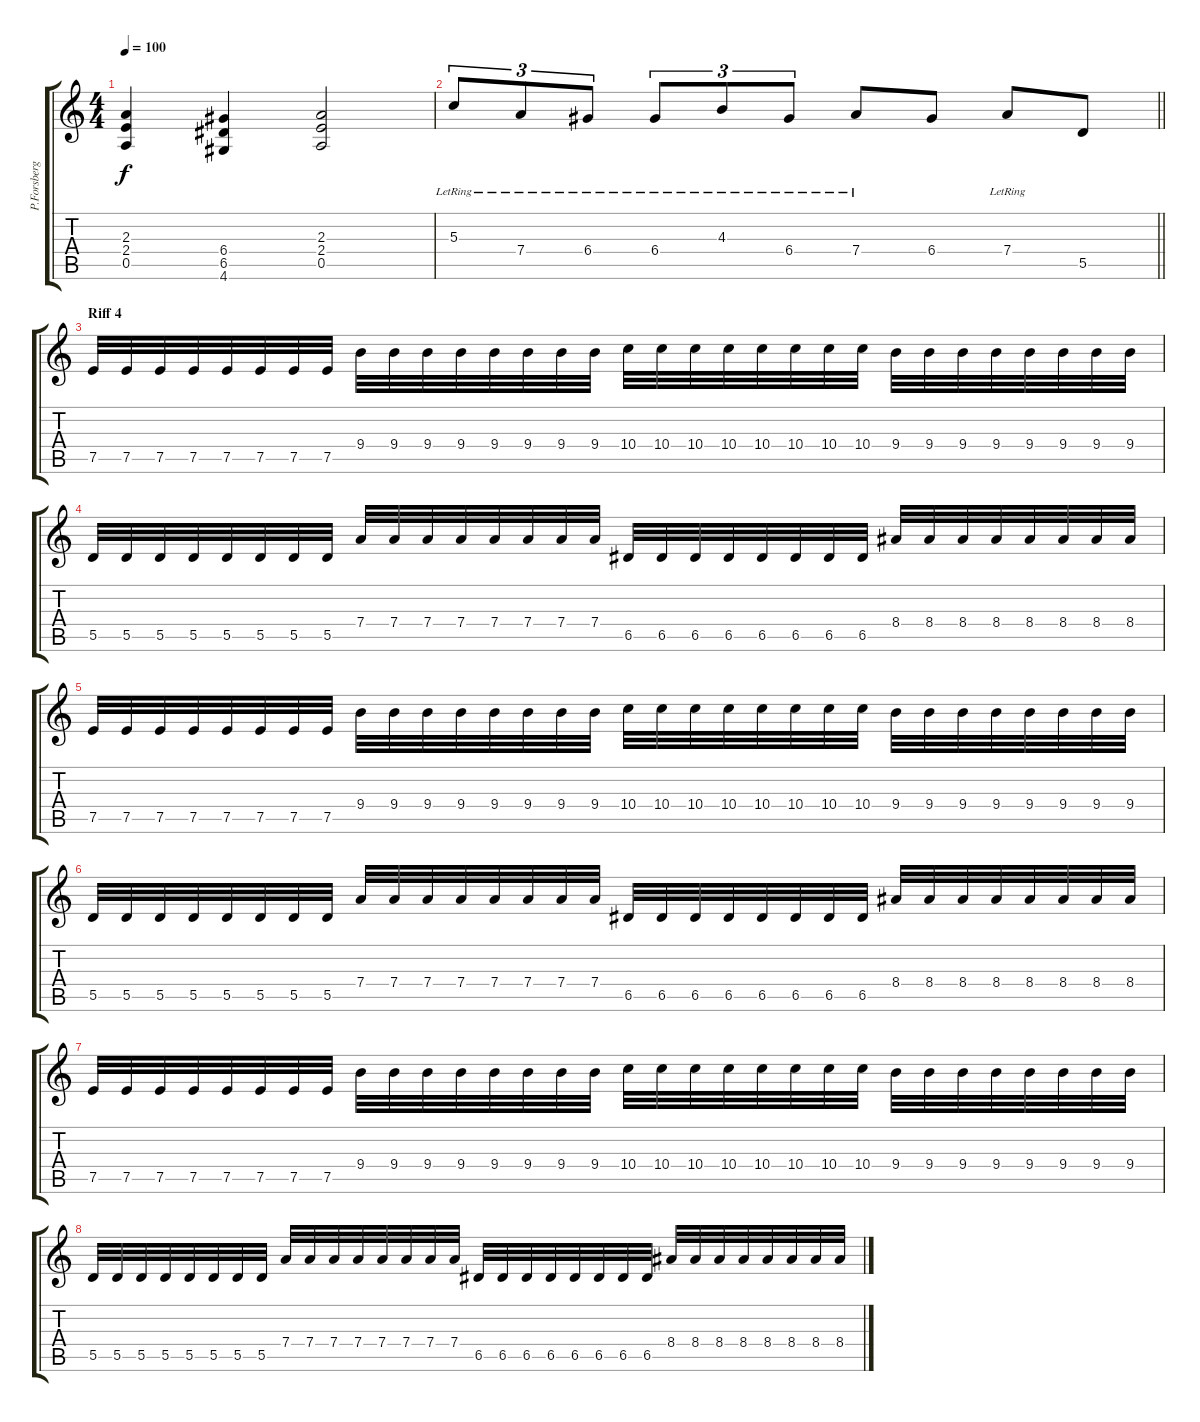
\track ("P.Forsberg(Lead)" "P.Forsberg") {instrument distortionguitar}
\staff {score tabs}
\tuning (E4 B3 G3 D3 A2 E2) {hide}
\ts (4 4)
\tempo 100
\clef g2
\ks c
(2.3 2.4 0.5).4{dy f} (6.4 6.5 4.6).4 (2.3 2.4 0.5).2 |
\barLineRight lightlight
5.3{lr}.8{tu (3 2)} 7.4{lr}.8{tu (3 2)} 6.4{lr}.8{tu (3 2)} 6.4{lr}.8{tu (3 2)} 4.3{lr}.8{tu (3 2)} 6.4{lr}.8{tu (3 2)} 7.4{lr}.8 6.4.8 7.4{lr}.8 5.5.8 |
\section ("" "Riff 4")
7.5.32 7.5.32 7.5.32 7.5.32 7.5.32 7.5.32 7.5.32 7.5.32 9.4.32 9.4.32 9.4.32 9.4.32 9.4.32 9.4.32 9.4.32 9.4.32 10.4.32 10.4.32 10.4.32 10.4.32 10.4.32 10.4.32 10.4.32 10.4.32 9.4.32 9.4.32 9.4.32 9.4.32 9.4.32 9.4.32 9.4.32 9.4.32 |
5.5.32 5.5.32 5.5.32 5.5.32 5.5.32 5.5.32 5.5.32 5.5.32 7.4.32 7.4.32 7.4.32 7.4.32 7.4.32 7.4.32 7.4.32 7.4.32 6.5.32 6.5.32 6.5.32 6.5.32 6.5.32 6.5.32 6.5.32 6.5.32 8.4.32 8.4.32 8.4.32 8.4.32 8.4.32 8.4.32 8.4.32 8.4.32 |
7.5.32 7.5.32 7.5.32 7.5.32 7.5.32 7.5.32 7.5.32 7.5.32 9.4.32 9.4.32 9.4.32 9.4.32 9.4.32 9.4.32 9.4.32 9.4.32 10.4.32 10.4.32 10.4.32 10.4.32 10.4.32 10.4.32 10.4.32 10.4.32 9.4.32 9.4.32 9.4.32 9.4.32 9.4.32 9.4.32 9.4.32 9.4.32 |
5.5.32 5.5.32 5.5.32 5.5.32 5.5.32 5.5.32 5.5.32 5.5.32 7.4.32 7.4.32 7.4.32 7.4.32 7.4.32 7.4.32 7.4.32 7.4.32 6.5.32 6.5.32 6.5.32 6.5.32 6.5.32 6.5.32 6.5.32 6.5.32 8.4.32 8.4.32 8.4.32 8.4.32 8.4.32 8.4.32 8.4.32 8.4.32 |
7.5.32 7.5.32 7.5.32 7.5.32 7.5.32 7.5.32 7.5.32 7.5.32 9.4.32 9.4.32 9.4.32 9.4.32 9.4.32 9.4.32 9.4.32 9.4.32 10.4.32 10.4.32 10.4.32 10.4.32 10.4.32 10.4.32 10.4.32 10.4.32 9.4.32 9.4.32 9.4.32 9.4.32 9.4.32 9.4.32 9.4.32 9.4.32 |
5.5.32 5.5.32 5.5.32 5.5.32 5.5.32 5.5.32 5.5.32 5.5.32 7.4.32 7.4.32 7.4.32 7.4.32 7.4.32 7.4.32 7.4.32 7.4.32 6.5.32 6.5.32 6.5.32 6.5.32 6.5.32 6.5.32 6.5.32 6.5.32 8.4.32 8.4.32 8.4.32 8.4.32 8.4.32 8.4.32 8.4.32 8.4.32
